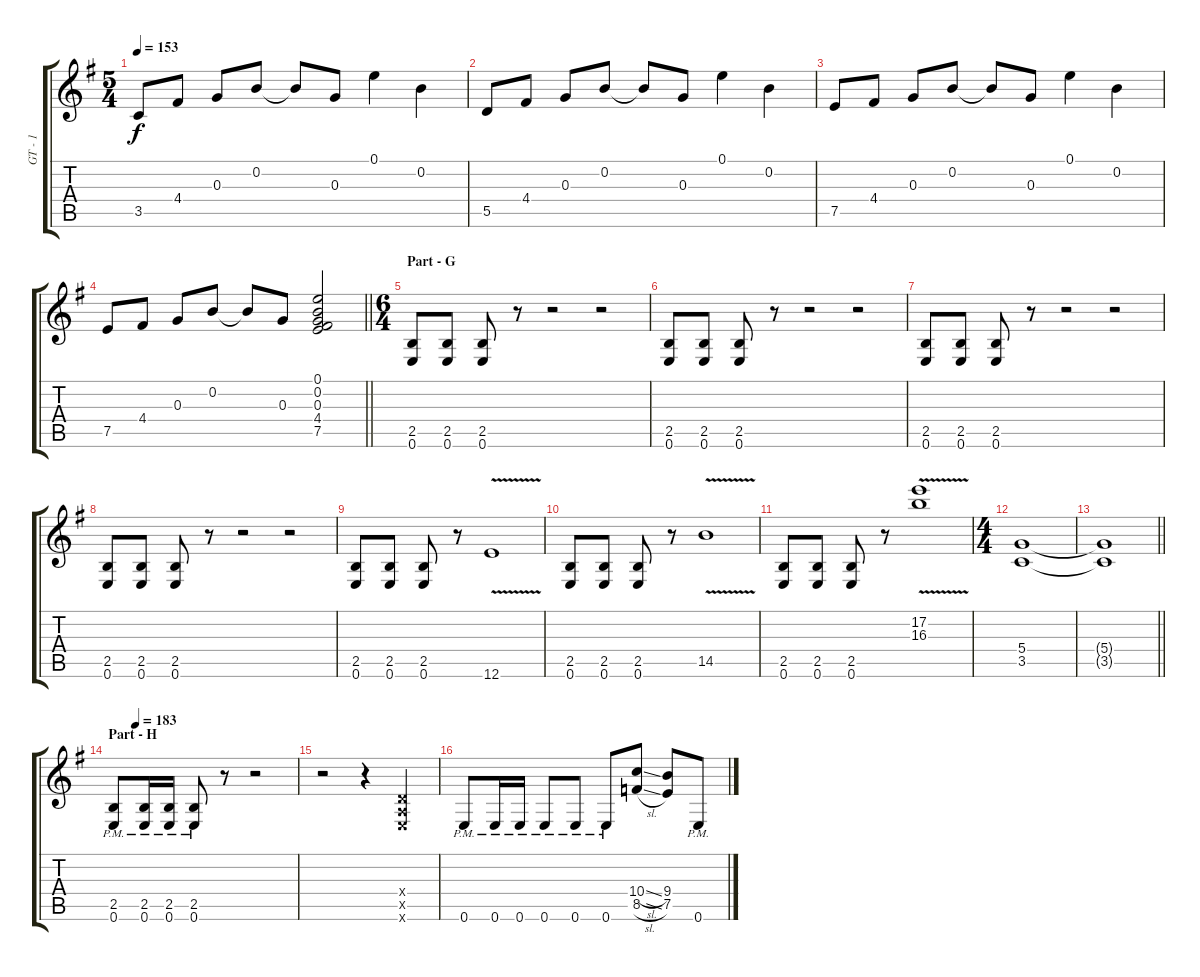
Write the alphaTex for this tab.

\track ("GT - 1" "GT - 1") {instrument distortionguitar}
\staff {score tabs}
\tuning (E4 B3 G3 D3 A2 E2) {hide}
\ts (5 4)
\tempo 153
\clef g2
\ks g
3.5.8{dy f} 4.4.8 0.3.8 0.2.8 0.2{t}.8 0.3.8 0.1.4 0.2.4 |
5.5.8 4.4.8 0.3.8 0.2.8 0.2{t}.8 0.3.8 0.1.4 0.2.4 |
7.5.8 4.4.8 0.3.8 0.2.8 0.2{t}.8 0.3.8 0.1.4 0.2.4 |
\barLineRight lightlight
7.5.8 4.4.8 0.3.8 0.2.8 0.2{t}.8 0.3.8 (0.1 0.2 0.3 4.4 7.5).2 |
\ts (6 4)
\section ("" "Part - G")
(2.5 0.6).8{volume 11 instrument distortionguitar} (2.5 0.6).8 (2.5 0.6).8 r.8 r.2 r.2 |
(2.5 0.6).8 (2.5 0.6).8 (2.5 0.6).8 r.8 r.2 r.2 |
(2.5 0.6).8 (2.5 0.6).8 (2.5 0.6).8 r.8 r.2 r.2 |
(2.5 0.6).8 (2.5 0.6).8 (2.5 0.6).8 r.8 r.2 r.2 |
(2.5 0.6).8 (2.5 0.6).8 (2.5 0.6).8 r.8 12.6{v}.1 |
(2.5 0.6).8 (2.5 0.6).8 (2.5 0.6).8 r.8 14.5{v}.1 |
(2.5 0.6).8 (2.5 0.6).8 (2.5 0.6).8 r.8 (17.2 16.3{v}).1 |
\ts (4 4)
(5.4 3.5).1 |
\barLineRight lightlight
(5.4{t} 3.5{t}).1 |
\section ("" "Part - H")
\tempo (183 0.125)
(2.5{pm} 0.6{pm}).8 (2.5{pm} 0.6{pm}).16 (2.5{pm} 0.6{pm}).16 (2.5{pm} 0.6{pm}).8 r.8 r.2 |
r.2 r.4 (0.4{x} 0.5{x} 0.6{x}).4 |
0.6{pm}.8 0.6{pm}.16 0.6{pm}.16 0.6{pm}.8 0.6{pm}.8 0.6{pm}.8 (10.4{sl} 8.5{sl}).8 (9.4 7.5).8 0.6{pm}.8
